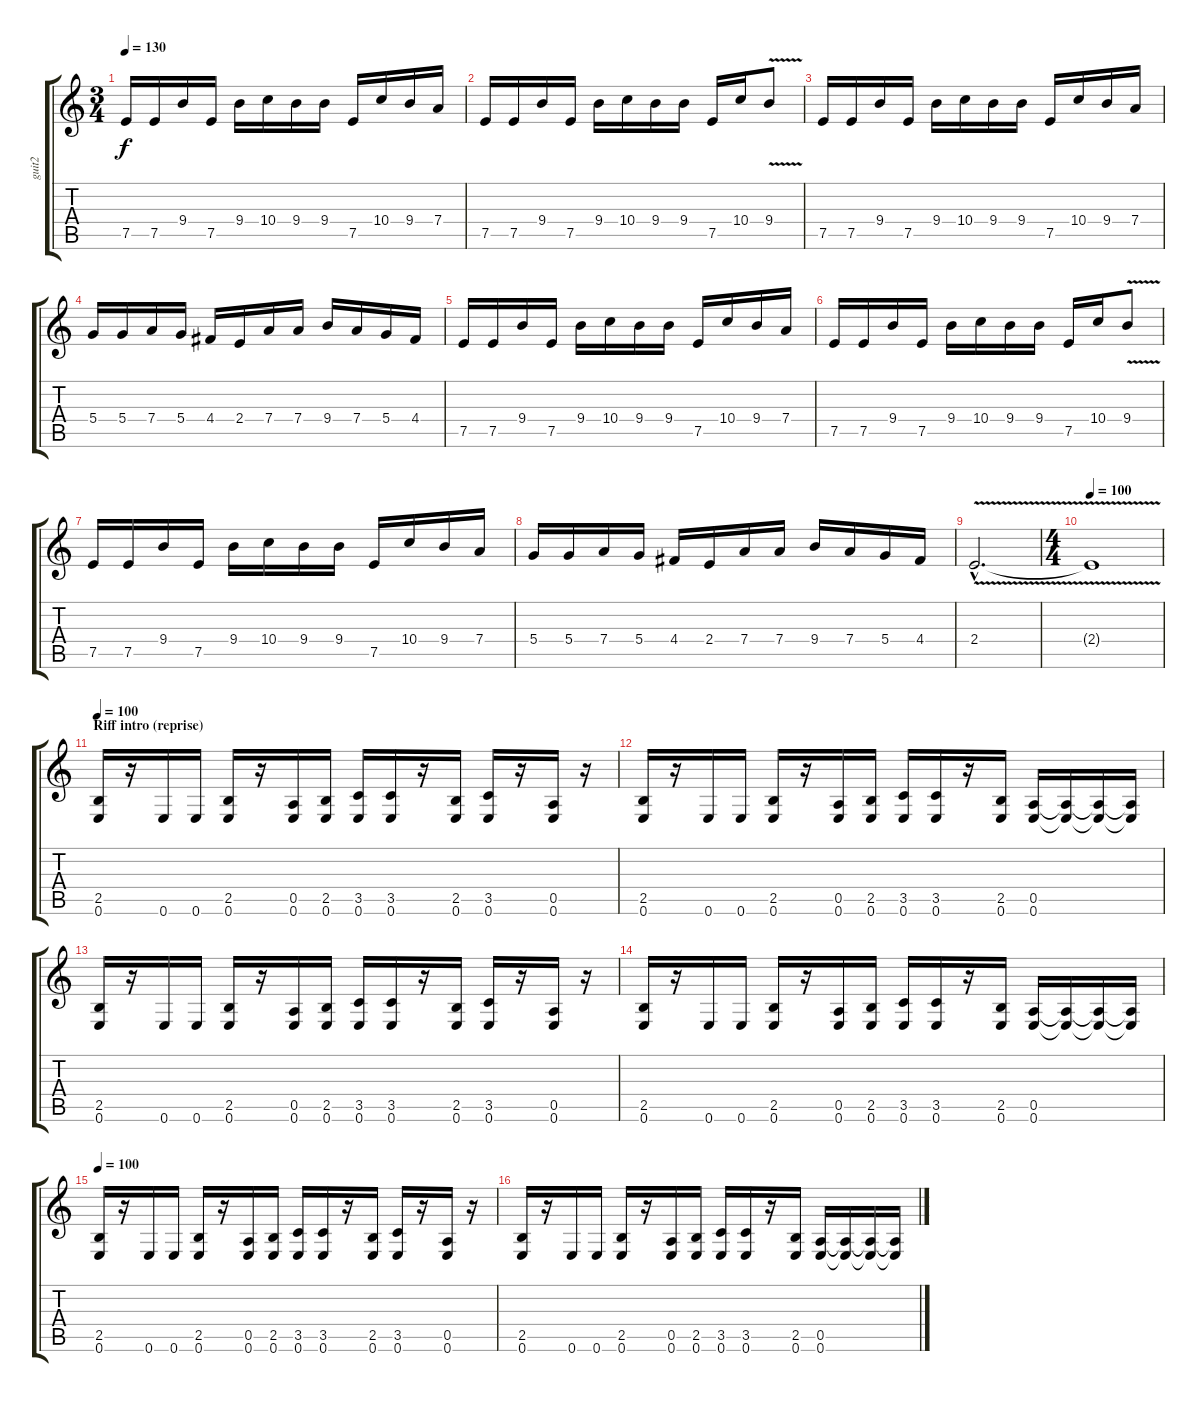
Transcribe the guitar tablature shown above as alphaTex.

\track ("guit2" "guit2") {instrument distortionguitar}
\staff {score tabs}
\tuning (E4 B3 G3 D3 A2 E2) {hide}
\ts (3 4)
\tempo 130
\clef g2
\ks c
7.5.16{dy f} 7.5.16 9.4.16 7.5.16 9.4.16 10.4.16 9.4.16 9.4.16 7.5.16 10.4.16 9.4.16 7.4.16 |
7.5.16 7.5.16 9.4.16 7.5.16 9.4.16 10.4.16 9.4.16 9.4.16 7.5.16 10.4.16 9.4{v}.8 |
7.5.16 7.5.16 9.4.16 7.5.16 9.4.16 10.4.16 9.4.16 9.4.16 7.5.16 10.4.16 9.4.16 7.4.16 |
5.4.16 5.4.16 7.4.16 5.4.16 4.4.16 2.4.16 7.4.16 7.4.16 9.4.16 7.4.16 5.4.16 4.4.16 |
7.5.16 7.5.16 9.4.16 7.5.16 9.4.16 10.4.16 9.4.16 9.4.16 7.5.16 10.4.16 9.4.16 7.4.16 |
7.5.16 7.5.16 9.4.16 7.5.16 9.4.16 10.4.16 9.4.16 9.4.16 7.5.16 10.4.16 9.4{v}.8 |
7.5.16 7.5.16 9.4.16 7.5.16 9.4.16 10.4.16 9.4.16 9.4.16 7.5.16 10.4.16 9.4.16 7.4.16 |
5.4.16 5.4.16 7.4.16 5.4.16 4.4.16 2.4.16 7.4.16 7.4.16 9.4.16 7.4.16 5.4.16 4.4.16 |
2.4{v hac}.2{d} |
\ts (4 4)
\tempo 100
2.4{t}.1 |
\section ("" "Riff intro (reprise)")
\tempo 100
(2.5 0.6).16 r.16 0.6.16 0.6.16 (2.5 0.6).16 r.16 (0.5 0.6).16 (2.5 0.6).16 (3.5 0.6).16 (3.5 0.6).16 r.16 (2.5 0.6).16 (3.5 0.6).16 r.16 (0.5 0.6).16 r.16 |
(2.5 0.6).16 r.16 0.6.16 0.6.16 (2.5 0.6).16 r.16 (0.5 0.6).16 (2.5 0.6).16 (3.5 0.6).16 (3.5 0.6).16 r.16 (2.5 0.6).16 (0.5 0.6).16 (0.5{t} 0.6{t}).16 (0.5{t} 0.6{t}).16 (0.5{t} 0.6{t}).16 |
(2.5 0.6).16 r.16 0.6.16 0.6.16 (2.5 0.6).16 r.16 (0.5 0.6).16 (2.5 0.6).16 (3.5 0.6).16 (3.5 0.6).16 r.16 (2.5 0.6).16 (3.5 0.6).16 r.16 (0.5 0.6).16 r.16 |
(2.5 0.6).16 r.16 0.6.16 0.6.16 (2.5 0.6).16 r.16 (0.5 0.6).16 (2.5 0.6).16 (3.5 0.6).16 (3.5 0.6).16 r.16 (2.5 0.6).16 (0.5 0.6).16 (0.5{t} 0.6{t}).16 (0.5{t} 0.6{t}).16 (0.5{t} 0.6{t}).16 |
\tempo 100
(2.5 0.6).16 r.16 0.6.16 0.6.16 (2.5 0.6).16 r.16 (0.5 0.6).16 (2.5 0.6).16 (3.5 0.6).16 (3.5 0.6).16 r.16 (2.5 0.6).16 (3.5 0.6).16 r.16 (0.5 0.6).16 r.16 |
(2.5 0.6).16 r.16 0.6.16 0.6.16 (2.5 0.6).16 r.16 (0.5 0.6).16 (2.5 0.6).16 (3.5 0.6).16 (3.5 0.6).16 r.16 (2.5 0.6).16 (0.5 0.6).16 (0.5{t} 0.6{t}).16 (0.5{t} 0.6{t}).16 (0.5{t} 0.6{t}).16
